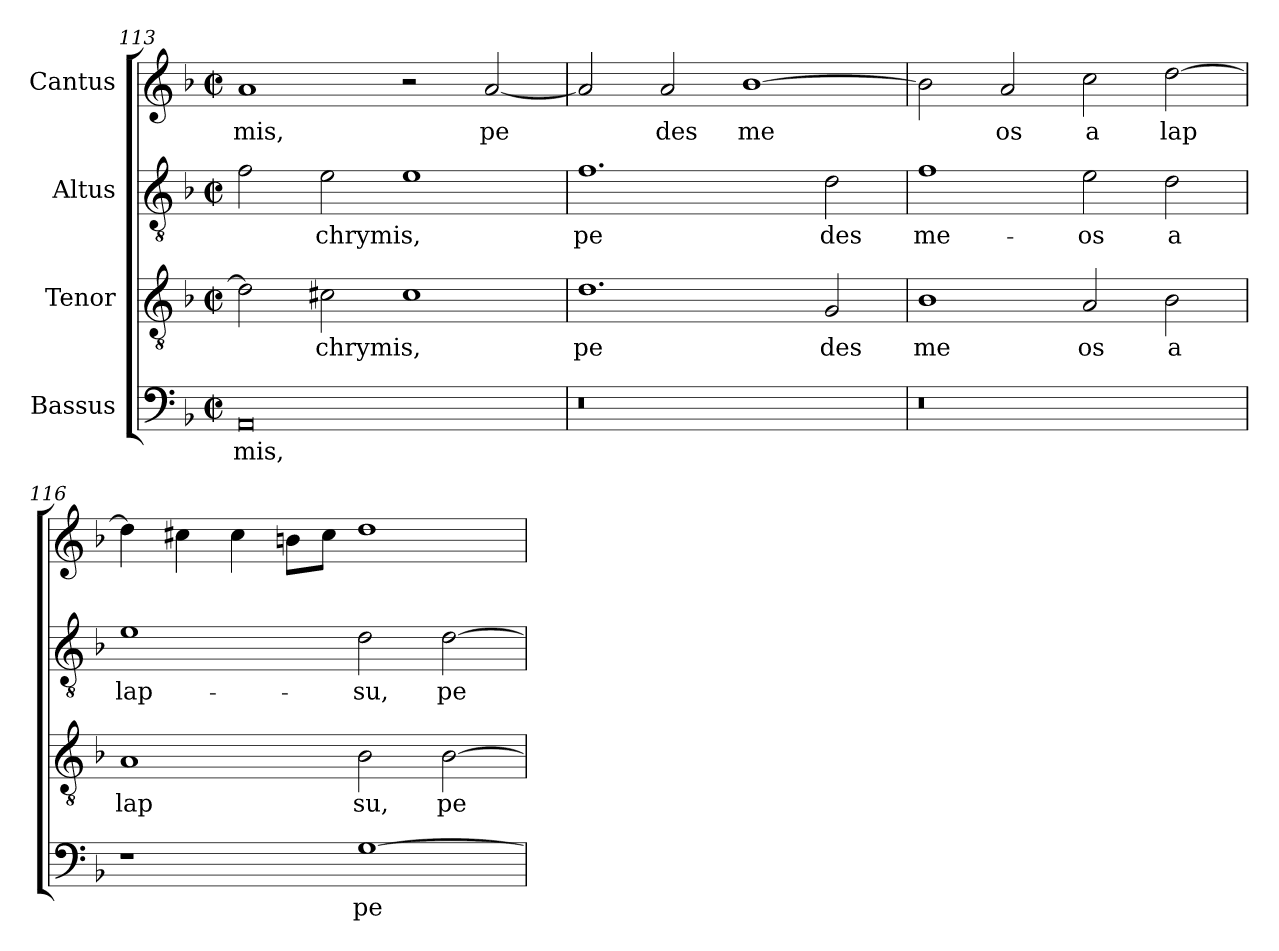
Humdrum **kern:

**kern	**text	**kern	**text	**kern	**text	**kern	**text
*part4	*part4	*part3	*part3	*part2	*part2	*part1	*part1
*staff4	*staff4	*staff3	*staff3	*staff2	*staff2	*staff1	*staff1
*I"Bassus	*	*I"Tenor	*	*I"Altus	*	*I"Cantus	*
*clefF4	*	*clefGv2	*	*clefGv2	*	*clefG2	*
*k[b-]	*	*k[b-]	*	*k[b-]	*	*k[b-]	*
*F:	*	*F:	*	*F:	*	*F:	*
*M2/2	*	*M2/2	*	*M2/2	*	*M2/2	*
*met(c|)	*	*met(c|)	*	*met(c|)	*	*met(c|)	*
=113	=113	=113	=113	=113	=113	=113	=113
!	!LO:LY:b:cj	!	!	!	!	!	!LO:LY:b:cj
0AA	-mis,	2d\]	.	2f\	.	1a	mis,
!	!	!	!LO:LY:b:cj	!	!LO:LY:b:cj	!	!
.	.	2c#X\	chrymis,	2e\	chrymis,	.	.
.	.	1c#	.	1e	.	2r	.
!	!	!	!	!	!	!	!LO:LY:b:cj
.	.	.	.	.	.	[<2a/	pe
=114	=114	=114	=114	=114	=114	=114	=114
!	!	!	!LO:LY:b:cj	!	!LO:LY:b:cj	!	!
0r	.	1.d	pe	1.f	pe	2a/]	.
!	!	!	!	!	!	!	!LO:LY:b:cj
.	.	.	.	.	.	2a/	des
!	!	!	!	!	!	!	!LO:LY:b:cj
.	.	.	.	.	.	[>1b-	me
!	!	!	!LO:LY:b:cj	!	!LO:LY:b:cj	!	!
.	.	2G/	des	2d\	des	.	.
!!LO:LB:g=z
=115	=115	=115	=115	=115	=115	=115	=115
!	!	!	!LO:LY:b:cj	!	!LO:LY:b:cj	!	!
0r	.	1B-	me	1f	me-	2b-\]	.
!	!	!	!	!	!	!	!LO:LY:b:cj
.	.	.	.	.	.	2a/	os
!	!	!	!LO:LY:b:cj	!	!LO:LY:b:cj	!	!LO:LY:b:cj
.	.	2A/	os	2e\	-os	2cc\	a
!	!	!	!LO:LY:b:cj	!	!LO:LY:b:cj	!	!LO:LY:b
.	.	2B-\	a	2d\	a	[>2dd\	lap
=116	=116	=116	=116	=116	=116	=116	=116
!	!	!	!LO:LY:b:cj	!	!LO:LY:b:cj	!	!
1r	.	1A	lap	1e	lap-	4dd\]	.
.	.	.	.	.	.	4cc#\	.
.	.	.	.	.	.	4cc#\	.
.	.	.	.	.	.	8b\L	.
.	.	.	.	.	.	8cc#\J	.
!	!LO:LY:b:cj	!	!LO:LY:b:cj	!	!LO:LY:b:cj	!	!
[>1G	pe-	2B-\	su,	2d\	-su,	1dd	.
!	!	!	!LO:LY:b:cj	!	!LO:LY:b:cj	!	!
.	.	[>2B-\	pe	[>2d\	pe-	.	.
=	=	=	=	=	=	=	=
*-	*-	*-	*-	*-	*-	*-	*-
